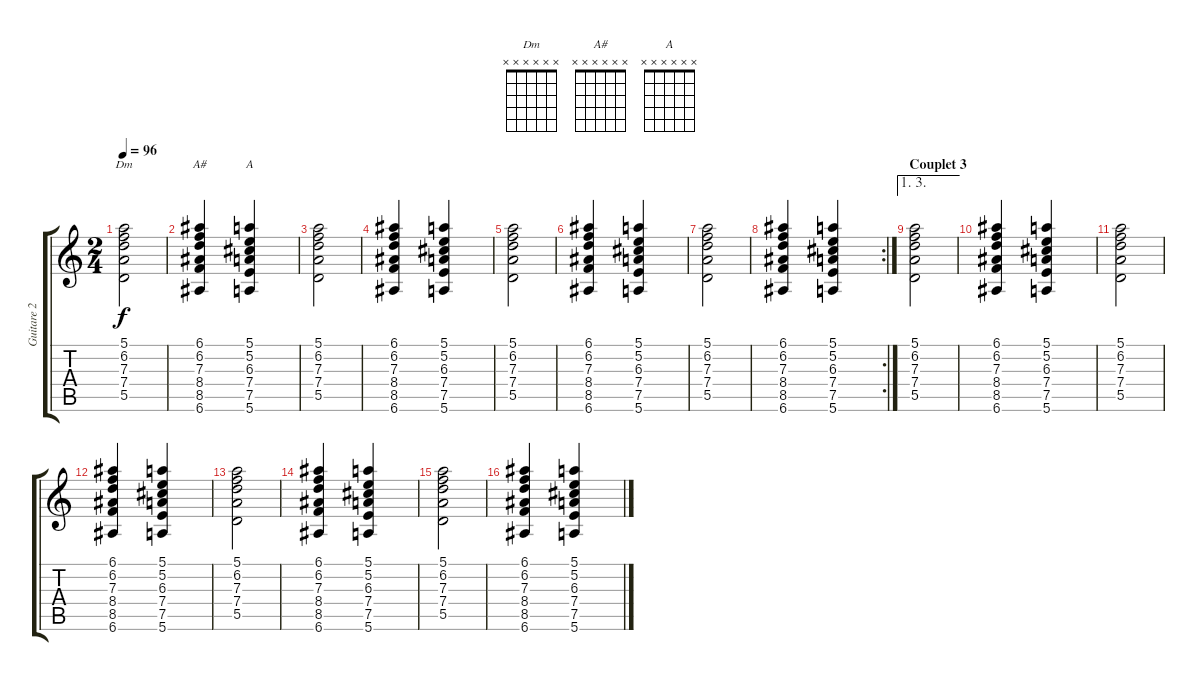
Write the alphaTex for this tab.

\track ("Guitare 2" "Guitare 2") {instrument acousticguitarsteel}
\staff {score tabs}
\tuning (E4 B3 G3 D3 A2 E2) {hide}
\chord ("Dm" x x x x x x) {firstfret 0}
\chord ("A#" x x x x x x) {firstfret 0}
\chord ("A" x x x x x x) {firstfret 0}
\ts (2 4)
\tempo 96
\clef g2
\ks c
(5.1 6.2 7.3 7.4 5.5).2{ch "Dm" dy f} |
(6.1 6.2 7.3 8.4 8.5 6.6).4{ch "A#"} (5.1 5.2 6.3 7.4 7.5 5.6).4{ch "A"} |
(5.1 6.2 7.3 7.4 5.5).2 |
(6.1 6.2 7.3 8.4 8.5 6.6).4 (5.1 5.2 6.3 7.4 7.5 5.6).4 |
(5.1 6.2 7.3 7.4 5.5).2 |
(6.1 6.2 7.3 8.4 8.5 6.6).4 (5.1 5.2 6.3 7.4 7.5 5.6).4 |
(5.1 6.2 7.3 7.4 5.5).2 |
\rc 2
(6.1 6.2 7.3 8.4 8.5 6.6).4 (5.1 5.2 6.3 7.4 7.5 5.6).4 |
\ae (1 3)
\section ("" "Couplet 3")
(5.1 6.2 7.3 7.4 5.5).2 |
(6.1 6.2 7.3 8.4 8.5 6.6).4 (5.1 5.2 6.3 7.4 7.5 5.6).4 |
(5.1 6.2 7.3 7.4 5.5).2 |
(6.1 6.2 7.3 8.4 8.5 6.6).4 (5.1 5.2 6.3 7.4 7.5 5.6).4 |
(5.1 6.2 7.3 7.4 5.5).2 |
(6.1 6.2 7.3 8.4 8.5 6.6).4 (5.1 5.2 6.3 7.4 7.5 5.6).4 |
(5.1 6.2 7.3 7.4 5.5).2 |
(6.1 6.2 7.3 8.4 8.5 6.6).4 (5.1 5.2 6.3 7.4 7.5 5.6).4
